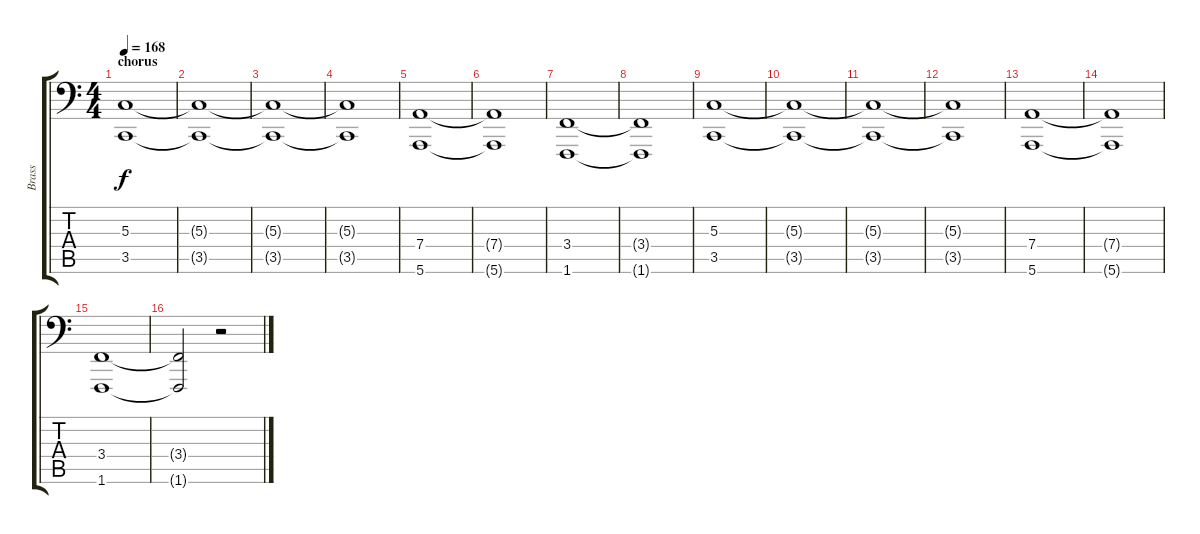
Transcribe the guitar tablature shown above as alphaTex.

\track ("Brass" "Brass") {instrument brasssection}
\staff {score tabs}
\tuning (E3 B2 G2 D2 A1 E1) {hide}
\ts (4 4)
\section ("" "chorus")
\tempo 168
\clef f4
\ks c
(5.3 3.5).1{dy f} |
(5.3{t} 3.5{t}).1 |
(5.3{t} 3.5{t}).1 |
(5.3{t} 3.5{t}).1 |
(7.4 5.6).1 |
(7.4{t} 5.6{t}).1 |
(3.4 1.6).1 |
(3.4{t} 1.6{t}).1 |
(5.3 3.5).1 |
(5.3{t} 3.5{t}).1 |
(5.3{t} 3.5{t}).1 |
(5.3{t} 3.5{t}).1 |
(7.4 5.6).1 |
(7.4{t} 5.6{t}).1 |
(3.4 1.6).1 |
(3.4{t} 1.6{t}).2 r.2
